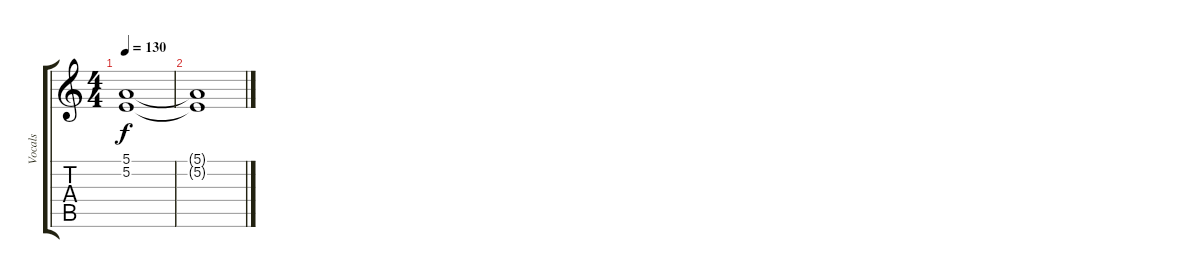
\track ("Vocals" "Vocals") {instrument flute}
\staff {score tabs}
\tuning (E4 B3 G3 D3 A2 E2) {hide}
\ts (4 4)
\tempo 130
\clef g2
\ks c
(5.1 5.2).1{dy f} |
(5.1{t} 5.2{t}).1
